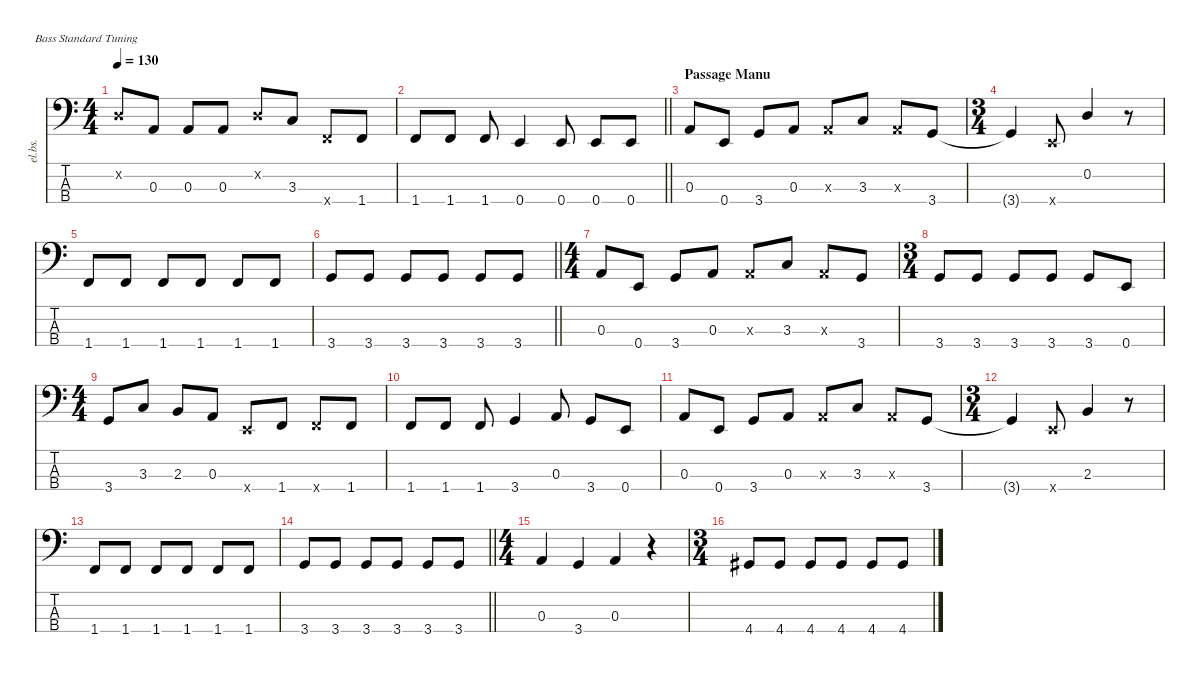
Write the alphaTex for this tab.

\defaultSystemsLayout 4
\hideDynamics
\bracketExtendMode nobrackets
\track ("Chipon" "el.bs.") {instrument electricbassfinger}
\staff {score tabs}
\tuning (G2 D2 A1 E1)
\ts (4 4)
\beaming (8 2 2 2 2)
\tempo 130
\clef f4
\ks c
0.2{x}.8{dy f beam Up} 0.3.8{beam Up} 0.3.8{beam Up} 0.3.8{beam Up} 0.2{x}.8{beam Up} 3.3.8{beam Up} 1.4{x}.8{beam Up} 1.4.8{beam Up} |
\barLineRight lightlight
1.4.8{beam Up} 1.4.8{beam Up} 1.4.8{beam Up} 0.4.4{beam Up} 0.4.8{beam Up} 0.4.8{beam Up} 0.4.8{beam Up} |
\section ("" "Passage Manu")
0.3.8{beam Up} 0.4.8{beam Up} 3.4.8{beam Up} 0.3.8{beam Up} 0.3{x}.8{beam Up} 3.3.8{beam Up} 0.3{x}.8{beam Up} 3.4.8{beam Up} |
\ts (3 4)
\beaming (8 2 2 2 2)
3.4{t}.4{beam Up} 0.4{x}.8{dy mp beam Up} 0.2.4{dy f beam Up} r.8{beam Down} |
\beaming (8 2 2 2)
1.4.8{beam Up} 1.4.8{beam Up} 1.4.8{beam Up} 1.4.8{beam Up} 1.4.8{beam Up} 1.4.8{beam Up} |
\barLineRight lightlight
3.4.8{beam Up} 3.4.8{beam Up} 3.4.8{beam Up} 3.4.8{beam Up} 3.4.8{beam Up} 3.4.8{beam Up} |
\ts (4 4)
\beaming (8 2 2 2 2)
0.3.8{beam Up} 0.4.8{beam Up} 3.4.8{beam Up} 0.3.8{beam Up} 0.3{x}.8{beam Up} 3.3.8{beam Up} 0.3{x}.8{beam Up} 3.4.8{beam Up} |
\ts (3 4)
\beaming (8 2 2 2)
3.4.8{beam Up} 3.4.8{beam Up} 3.4.8{beam Up} 3.4.8{beam Up} 3.4.8{beam Up} 0.4.8{beam Up} |
\ts (4 4)
\beaming (8 2 2 2 2)
3.4.8{beam Up} 3.3.8{beam Up} 2.3.8{beam Up} 0.3.8{beam Up} 0.4{x}.8{beam Up} 1.4.8{beam Up} 1.4{x}.8{beam Up} 1.4.8{beam Up} |
1.4.8{beam Up} 1.4.8{beam Up} 1.4.8{beam Up} 3.4.4{beam Up} 0.3.8{beam Up} 3.4.8{beam Up} 0.4.8{beam Up} |
0.3.8{beam Up} 0.4.8{beam Up} 3.4.8{beam Up} 0.3.8{beam Up} 0.3{x}.8{beam Up} 3.3.8{beam Up} 0.3{x}.8{beam Up} 3.4.8{beam Up} |
\ts (3 4)
\beaming (8 2 2 2)
3.4{t}.4{beam Up} 0.4{x}.8{dy mp beam Up} 2.3.4{dy f beam Up} r.8{beam Down} |
1.4.8{beam Up} 1.4.8{beam Up} 1.4.8{beam Up} 1.4.8{beam Up} 1.4.8{beam Up} 1.4.8{beam Up} |
\barLineRight lightlight
3.4.8{beam Up} 3.4.8{beam Up} 3.4.8{beam Up} 3.4.8{beam Up} 3.4.8{beam Up} 3.4.8{beam Up} |
\ts (4 4)
\beaming (8 2 2 2 2)
0.3.4{beam Up} 3.4.4{beam Up} 0.3.4{beam Up} r.4{beam Down} |
\ts (3 4)
\beaming (8 2 2 2)
4.4{acc #}.8{beam Up} 4.4{acc #}.8{beam Up} 4.4{acc #}.8{beam Up} 4.4{acc #}.8{beam Up} 4.4{acc #}.8{beam Up} 4.4{acc #}.8{beam Up}
